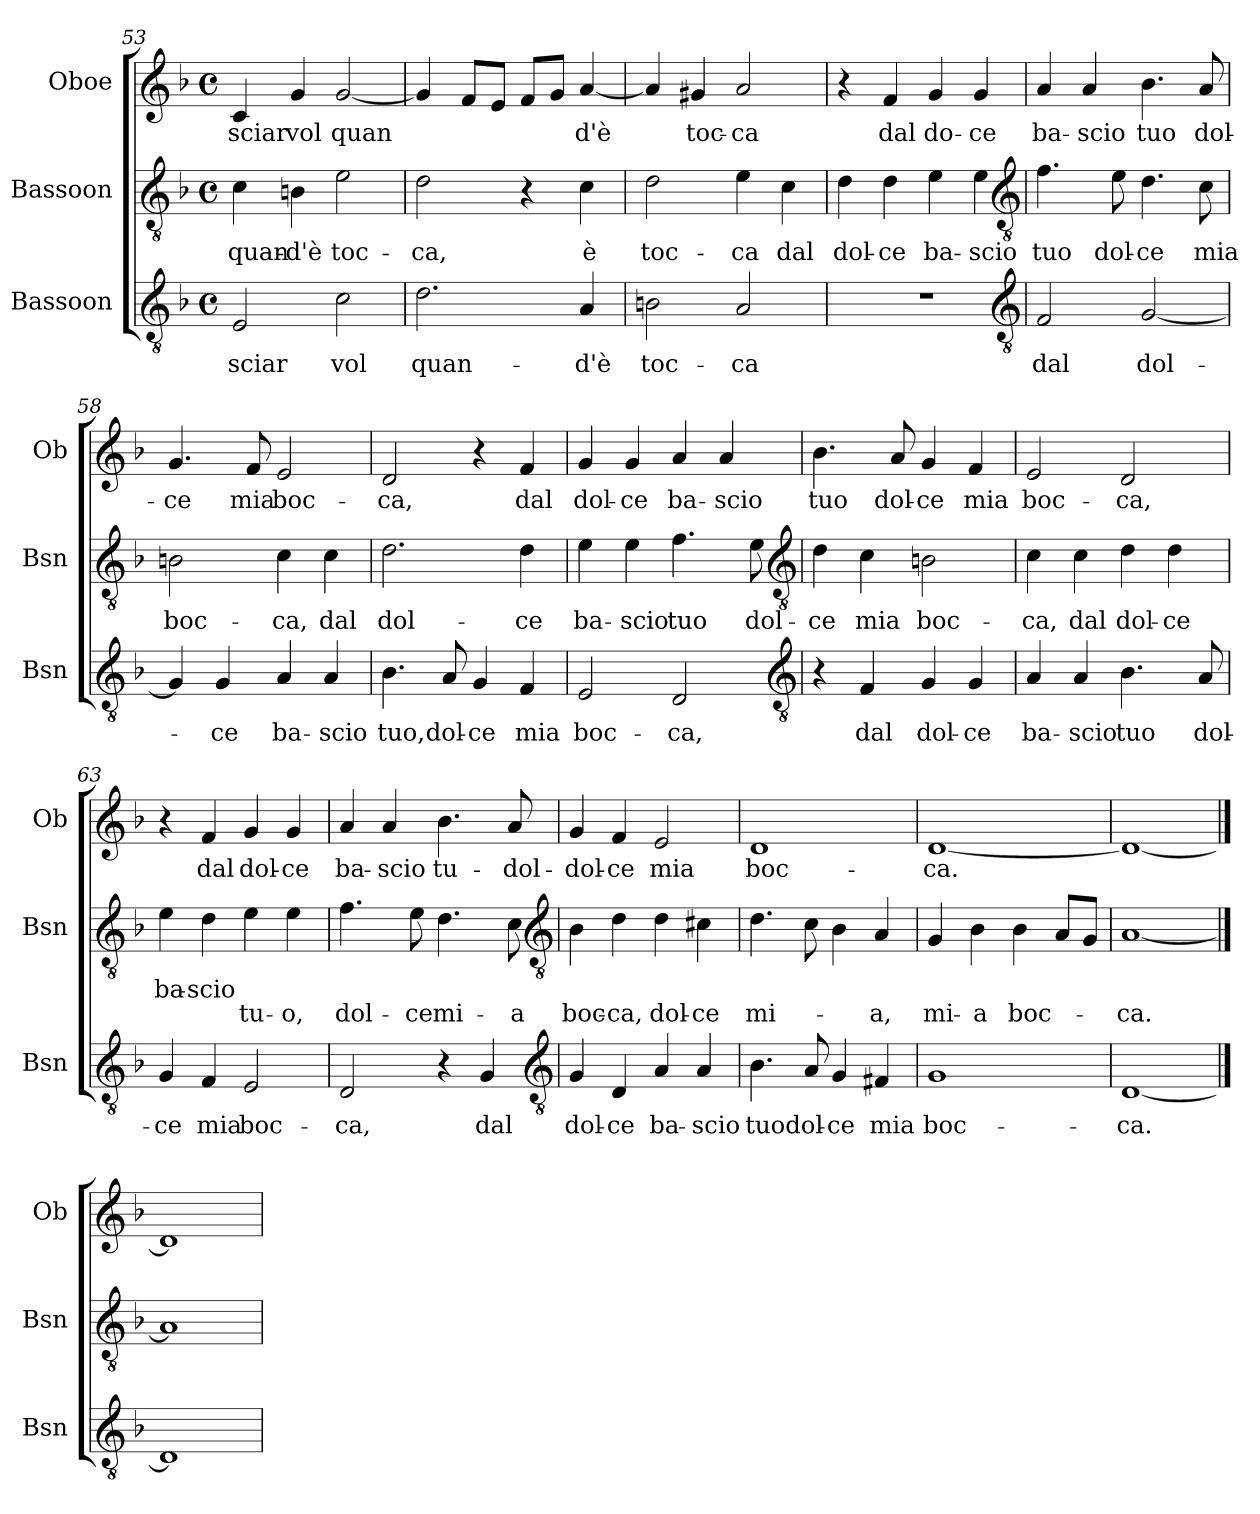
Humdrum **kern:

**kern	**text	**kern	**text	**text	**kern	**text
*part3	*part3	*part2	*part2	*part2	*part1	*part1
*staff3	*staff3	*staff2	*staff2	*staff2	*staff1	*staff1
*I"Bassoon	*	*I"Bassoon	*	*	*I"Oboe	*
*I'Bsn	*	*I'Bsn	*	*	*I'Ob	*
!!LO:PB:g=z
*clefGv2	*	*clefGv2	*	*	*clefG2	*
*k[b-]	*	*k[b-]	*	*	*k[b-]	*
*M4/4	*	*M4/4	*	*	*M4/4	*
*met(c)	*	*met(c)	*	*	*met(c)	*
=53	=53	=53	=53	=53	=53	=53
!	!LO:LY:b	!	!LO:LY:b	!	!	!LO:LY:b
2E	-sciar	4c	quan-	.	4c	-sciar
!	!	!	!LO:LY:b	!	!	!LO:LY:b
.	.	4Bn	-d'è	.	4g	vol
!	!LO:LY:b	!	!LO:LY:b	!	!	!LO:LY:b
2c	vol	2e	toc-	.	[2g	quan
=54	=54	=54	=54	=54	=54	=54
!	!LO:LY:b	!	!LO:LY:b	!	!	!
2.d	quan-	2d	-ca,	.	4g]	.
.	.	.	.	.	8fL	.
.	.	.	.	.	8eJ	.
.	.	4r	.	.	8fL	.
.	.	.	.	.	8gJ	.
!	!LO:LY:b	!	!LO:LY:b	!	!	!LO:LY:b
4A	-d'è	4c	è	.	[4a	d'è
=55	=55	=55	=55	=55	=55	=55
!	!LO:LY:b	!	!LO:LY:b	!	!	!
2Bn	toc-	2d	toc-	.	4a]	.
!	!	!	!	!	!	!LO:LY:b
.	.	.	.	.	4g#X	toc-
!	!LO:LY:b	!	!LO:LY:b	!	!	!LO:LY:b
2A	-ca	4e	-ca	.	2a	-ca
!	!	!	!LO:LY:b	!	!	!
.	.	4c	dal	.	.	.
=56	=56	=56	=56	=56	=56	=56
!	!	!	!LO:LY:b	!	!	!
1r	.	4d	dol-	.	4r	.
!	!	!	!LO:LY:b	!	!	!LO:LY:b
.	.	4d	-ce	.	4f	dal
!	!	!	!LO:LY:b	!	!	!LO:LY:b
.	.	4e	ba-	.	4g	do-
!	!	!	!LO:LY:b	!	!	!LO:LY:b
.	.	4e	-scio	.	4g	-ce
*clefGv2	*	*clefGv2	*	*	*	*
!!LO:LB:g=z
=57	=57	=57	=57	=57	=57	=57
!	!LO:LY:b	!	!LO:LY:b	!	!	!LO:LY:b
2F	dal	4.f	tuo	.	4a	ba-
!	!	!	!	!	!	!LO:LY:b
.	.	.	.	.	4a	-scio
!	!	!	!LO:LY:b	!	!	!
.	.	8e	dol-	.	.	.
!	!LO:LY:b	!	!LO:LY:b	!	!	!LO:LY:b
[2G	dol-	4.d	-ce	.	4.b-	tuo
!	!	!	!LO:LY:b	!	!	!LO:LY:b
.	.	8c	mia	.	8a	dol-
=58	=58	=58	=58	=58	=58	=58
!	!	!	!LO:LY:b	!	!	!LO:LY:b
4G]	.	2Bn	boc-	.	4.g	-ce
!	!LO:LY:b	!	!	!	!	!
4G	-ce	.	.	.	.	.
!	!	!	!	!	!	!LO:LY:b
.	.	.	.	.	8f	mia
!	!LO:LY:b	!	!LO:LY:b	!	!	!LO:LY:b
4A	ba-	4c	-ca,	.	2e	boc-
!	!LO:LY:b	!	!LO:LY:b	!	!	!
4A	-scio	4c	dal	.	.	.
=59	=59	=59	=59	=59	=59	=59
!	!LO:LY:b	!	!LO:LY:b	!	!	!LO:LY:b
4.B-	tuo,	2.d	dol-	.	2d	-ca,
!	!LO:LY:b	!	!	!	!	!
8A	dol-	.	.	.	.	.
!	!LO:LY:b	!	!	!	!	!
4G	-ce	.	.	.	4r	.
!	!LO:LY:b	!	!LO:LY:b	!	!	!LO:LY:b
4F	mia	4d	-ce	.	4f	dal
=60	=60	=60	=60	=60	=60	=60
!	!LO:LY:b	!	!LO:LY:b	!	!	!LO:LY:b
2E	boc-	4e	ba-	.	4g	dol-
!	!	!	!LO:LY:b	!	!	!LO:LY:b
.	.	4e	-scio	.	4g	-ce
!	!LO:LY:b	!	!LO:LY:b	!	!	!LO:LY:b
2D	-ca,	4.f	tuo	.	4a	ba-
!	!	!	!	!	!	!LO:LY:b
.	.	.	.	.	4a	-scio
!	!	!	!LO:LY:b	!	!	!
.	.	8e	dol-	.	.	.
*clefGv2	*	*clefGv2	*	*	*	*
!!LO:LB:g=z
=61	=61	=61	=61	=61	=61	=61
!	!	!	!LO:LY:b	!	!	!LO:LY:b
4r	.	4d	-ce	.	4.b-	tuo
!	!LO:LY:b	!	!LO:LY:b	!	!	!
4F	dal	4c	mia	.	.	.
!	!	!	!	!	!	!LO:LY:b
.	.	.	.	.	8a	dol-
!	!LO:LY:b	!	!LO:LY:b	!	!	!LO:LY:b
4G	dol-	2Bn	boc-	.	4g	-ce
!	!LO:LY:b	!	!	!	!	!LO:LY:b
4G	-ce	.	.	.	4f	mia
=62	=62	=62	=62	=62	=62	=62
!	!LO:LY:b	!	!LO:LY:b	!	!	!LO:LY:b
4A	ba-	4c	-ca,	.	2e	boc-
!	!LO:LY:b	!	!LO:LY:b	!	!	!
4A	-scio	4c	dal	.	.	.
!	!LO:LY:b	!	!LO:LY:b	!	!	!LO:LY:b
4.B-	tuo	4d	dol-	.	2d	-ca,
!	!	!	!LO:LY:b	!	!	!
.	.	4d	-ce	.	.	.
!	!LO:LY:b	!	!	!	!	!
8A	dol-	.	.	.	.	.
=63	=63	=63	=63	=63	=63	=63
!	!LO:LY:b	!	!LO:LY:b	!	!	!
4G	-ce	4e	ba-	.	4r	.
!	!LO:LY:b	!	!LO:LY:b	!	!	!LO:LY:b
4F	mia	4d	-scio	.	4f	dal
!	!LO:LY:b	!	!	!LO:LY:b	!	!LO:LY:b
2E	boc-	4e	.	tu-	4g	dol-
!	!	!	!	!LO:LY:b	!	!LO:LY:b
.	.	4e	.	-o,	4g	-ce
=64	=64	=64	=64	=64	=64	=64
!	!LO:LY:b	!	!	!LO:LY:b	!	!LO:LY:b
2D	-ca,	4.f	.	dol-	4a	ba-
!	!	!	!	!	!	!LO:LY:b
.	.	.	.	.	4a	-scio
!	!	!	!	!LO:LY:b	!	!
.	.	8e	.	-ce	.	.
!	!	!	!	!LO:LY:b	!	!LO:LY:b
4r	.	4.d	.	mi-	4.b-	tu-
!	!LO:LY:b	!	!	!	!	!
4G	dal	.	.	.	.	.
!	!	!	!	!LO:LY:b	!	!LO:LY:b
.	.	8c	.	-a	8a	-dol-
*clefGv2	*	*clefGv2	*	*	*	*
!!LO:LB:g=z
=65	=65	=65	=65	=65	=65	=65
!	!LO:LY:b	!	!	!LO:LY:b	!	!LO:LY:b
4G	dol-	4B-	.	boc-	4g	-dol-
!	!LO:LY:b	!	!	!LO:LY:b	!	!LO:LY:b
4D	-ce	4d	.	-ca,	4f	-ce
!	!LO:LY:b	!	!	!LO:LY:b	!	!LO:LY:b
4A	ba-	4d	.	dol-	2e	mia
!	!LO:LY:b	!	!	!LO:LY:b	!	!
4A	-scio	4c#X	.	-ce	.	.
=66	=66	=66	=66	=66	=66	=66
!	!LO:LY:b	!	!	!LO:LY:b	!	!LO:LY:b
4.B-	tuo	4.d	.	mi-	1d	boc-
!	!LO:LY:b	!	!	!	!	!
8A	dol-	8c	.	.	.	.
!	!LO:LY:b	!	!	!	!	!
4G	-ce	4B-	.	.	.	.
!	!LO:LY:b	!	!	!LO:LY:b	!	!
4F#X	mia	4A	.	-a,	.	.
=67	=67	=67	=67	=67	=67	=67
!	!LO:LY:b	!	!	!LO:LY:b	!	!LO:LY:b
1G	boc-	4G	.	mi-	[1d	-ca.
!	!	!	!	!LO:LY:b	!	!
.	.	4B-	.	-a	.	.
!	!	!	!	!LO:LY:b	!	!
.	.	4B-	.	boc-	.	.
.	.	8AL	.	.	.	.
.	.	8GJ	.	.	.	.
=68	=68	=68	=68	=68	=68	=68
!	!LO:LY:b	!	!	!LO:LY:b	!	!
[1D	-ca.	[1A	.	-ca.	1d_	.
==69	==69	==69	==69	==69	==69	==69
1D]	.	1A]	.	.	1d]	.
=	=	=	=	=	=	=
*-	*-	*-	*-	*-	*-	*-
